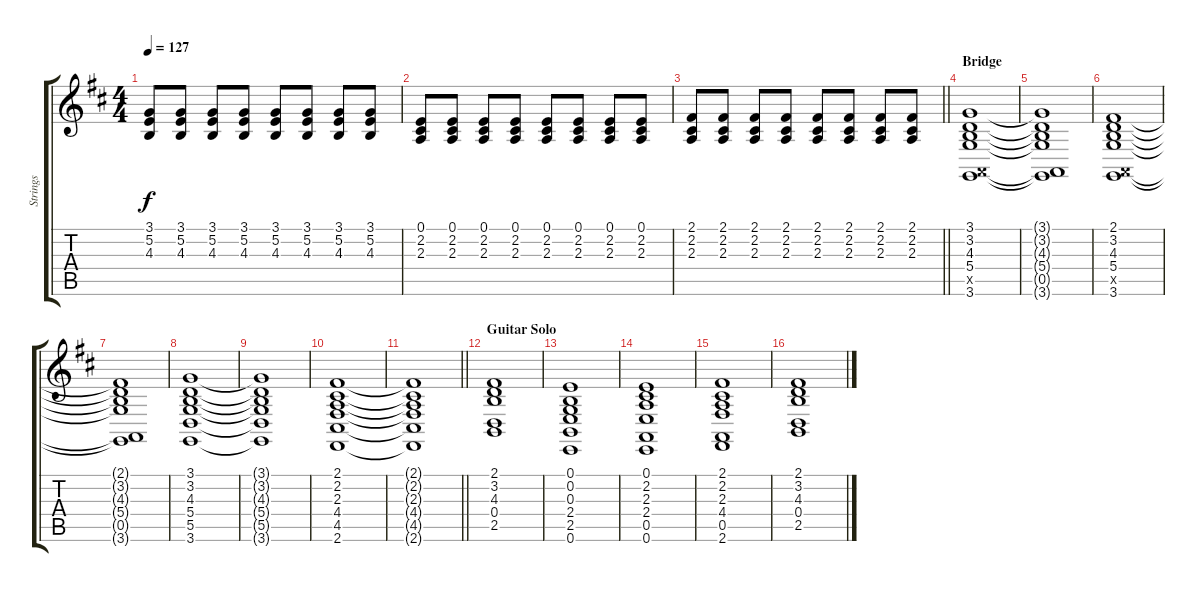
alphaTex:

\track ("Strings" "Strings") {instrument stringensemble1}
\staff {score tabs}
\tuning (E4 B3 G3 D3 A2 E2) {hide}
\ts (4 4)
\tempo 127
\clef g2
\ks d
(3.1 5.2 4.3).8{dy f} (3.1 5.2 4.3).8 (3.1 5.2 4.3).8 (3.1 5.2 4.3).8 (3.1 5.2 4.3).8 (3.1 5.2 4.3).8 (3.1 5.2 4.3).8 (3.1 5.2 4.3).8 |
(0.1 2.2 2.3).8 (0.1 2.2 2.3).8 (0.1 2.2 2.3).8 (0.1 2.2 2.3).8 (0.1 2.2 2.3).8 (0.1 2.2 2.3).8 (0.1 2.2 2.3).8 (0.1 2.2 2.3).8 |
\barLineRight lightlight
(2.1 2.2 2.3).8 (2.1 2.2 2.3).8 (2.1 2.2 2.3).8 (2.1 2.2 2.3).8 (2.1 2.2 2.3).8 (2.1 2.2 2.3).8 (2.1 2.2 2.3).8 (2.1 2.2 2.3).8 |
\section ("" "Bridge")
(3.1 3.2 4.3 5.4 0.5{x} 3.6).1 |
(3.1{t} 3.2{t} 4.3{t} 5.4{t} 0.5{t} 3.6{t}).1 |
(2.1 3.2 4.3 5.4 0.5{x} 3.6).1 |
(2.1{t} 3.2{t} 4.3{t} 5.4{t} 0.5{t} 3.6{t}).1 |
(3.1 3.2 4.3 5.4 5.5 3.6).1 |
(3.1{t} 3.2{t} 4.3{t} 5.4{t} 5.5{t} 3.6{t}).1 |
(2.1 2.2 2.3 4.4 4.5 2.6).1 |
\barLineRight lightlight
(2.1{t} 2.2{t} 2.3{t} 4.4{t} 4.5{t} 2.6{t}).1 |
\section ("" "Guitar Solo")
(2.1 3.2 4.3 0.4 2.5).1 |
(0.1 0.2 0.3 2.4 2.5 0.6).1 |
(0.1 2.2 2.3 2.4 0.5 0.6).1 |
(2.1 2.2 2.3 4.4 0.5 2.6).1 |
(2.1 3.2 4.3 0.4 2.5).1
